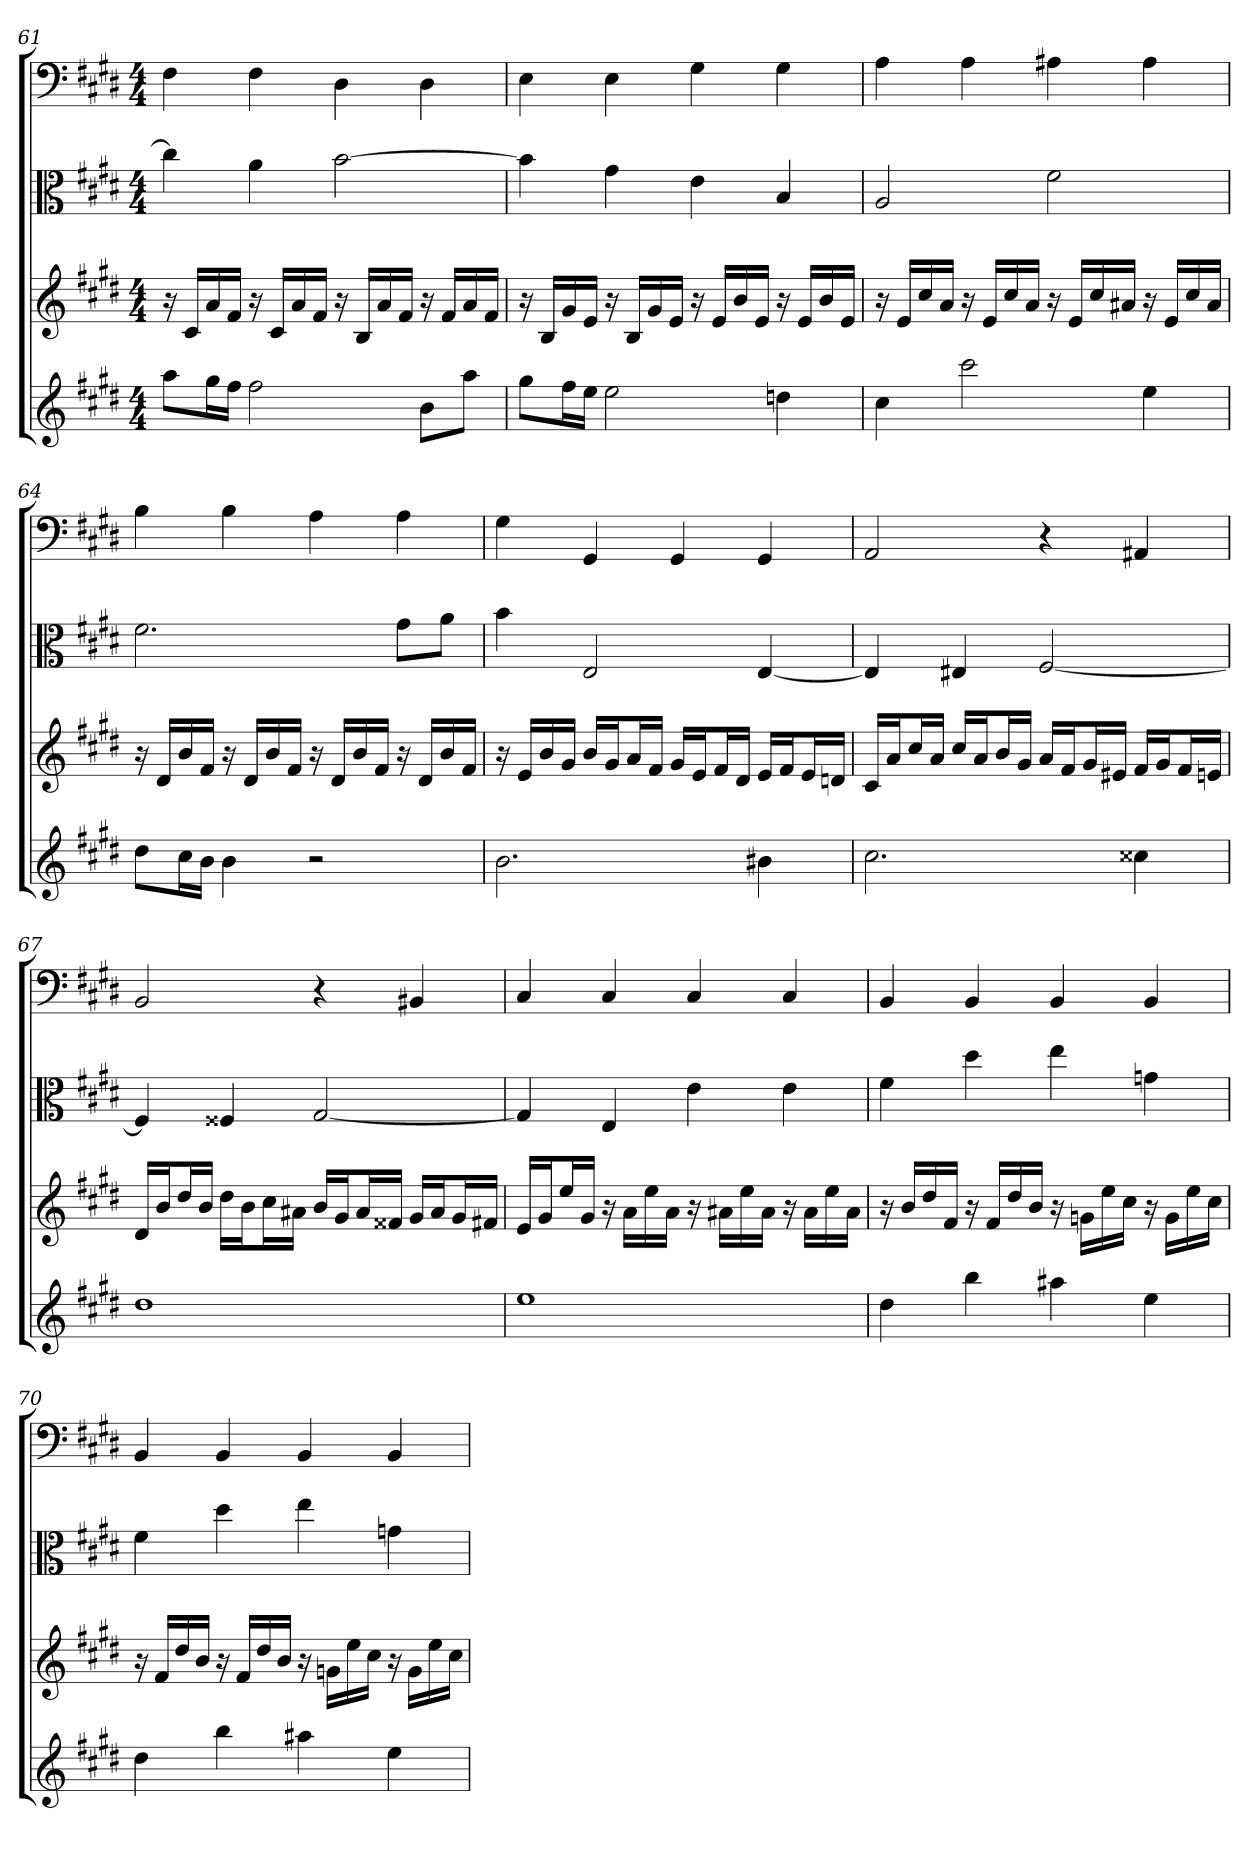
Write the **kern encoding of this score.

**kern	**kern	**kern	**kern
*part4	*part3	*part2	*part1
*staff4	*staff3	*staff2	*staff1
*	*	*clefC3	*clefF4
*k[f#c#g#d#]	*k[f#c#g#d#]	*k[f#c#g#d#]	*k[f#c#g#d#]
*E:	*E:	*E:	*E:
*M4/4	*M4/4	*M4/4	*M4/4
=61	=61	=61	=61
8aaL	16r	4cc#]	4F#
.	16c#LL	.	.
16gg#L	16a	.	.
16ff#JJ	16f#JJ	.	.
2ff#	16r	4a	4F#
.	16c#LL	.	.
.	16a	.	.
.	16f#JJ	.	.
.	16r	[2b	4D#
.	16BLL	.	.
.	16a	.	.
.	16f#JJ	.	.
8bL	16r	.	4D#
.	16f#LL	.	.
8aaJ	16a	.	.
.	16f#JJ	.	.
=62	=62	=62	=62
8gg#L	16r	4b]	4E
.	16BLL	.	.
16ff#L	16g#	.	.
16eeJJ	16eJJ	.	.
2ee	16r	4g#	4E
.	16BLL	.	.
.	16g#	.	.
.	16eJJ	.	.
.	16r	4e	4G#
.	16eLL	.	.
.	16b	.	.
.	16eJJ	.	.
4ddn	16r	4B	4G#
.	16eLL	.	.
.	16b	.	.
.	16eJJ	.	.
=63	=63	=63	=63
4cc#	16r	2A	4A
.	16eLL	.	.
.	16cc#	.	.
.	16aJJ	.	.
2ccc#	16r	.	4A
.	16eLL	.	.
.	16cc#	.	.
.	16aJJ	.	.
.	16r	2f#	4A#X
.	16eLL	.	.
.	16cc#	.	.
.	16a#XJJ	.	.
4ee	16r	.	4A#
.	16eLL	.	.
.	16cc#	.	.
.	16a#JJ	.	.
=64	=64	=64	=64
8dd#L	16r	2.f#	4B
.	16d#LL	.	.
16cc#L	16b	.	.
16bJJ	16f#JJ	.	.
4b	16r	.	4B
.	16d#LL	.	.
.	16b	.	.
.	16f#JJ	.	.
2r	16r	.	4A
.	16d#LL	.	.
.	16b	.	.
.	16f#JJ	.	.
.	16r	8g#\L	4A
.	16d#LL	.	.
.	16b	8a\J	.
.	16f#JJ	.	.
=65	=65	=65	=65
2.b	16r	4b	4G#
.	16eLL	.	.
.	16b	.	.
.	16g#JJ	.	.
.	16bLL	2E	4GG#
.	16g#J	.	.
.	16aL	.	.
.	16f#JJ	.	.
.	16g#LL	.	4GG#
.	16eJ	.	.
.	16f#L	.	.
.	16d#JJ	.	.
4b#X	16eLL	[4E	4GG#
.	16f#J	.	.
.	16eL	.	.
.	16dnJJ	.	.
=66	=66	=66	=66
2.cc#	16c#LL	4E]	2AA
.	16aJ	.	.
.	16cc#L	.	.
.	16aJJ	.	.
.	16cc#LL	4E#X	.
.	16aJ	.	.
.	16bL	.	.
.	16g#JJ	.	.
.	16aLL	[2F#	4r
.	16f#J	.	.
.	16g#L	.	.
.	16e#XJJ	.	.
4cc##X	16f#LL	.	4AA#X
.	16g#J	.	.
.	16f#L	.	.
.	16enJJ	.	.
=67	=67	=67	=67
1dd#	16d#LL	4F#]	2BB
.	16bJ	.	.
.	16dd#L	.	.
.	16bJJ	.	.
.	16dd#LL	4F##X	.
.	16bJ	.	.
.	16cc#L	.	.
.	16a#XJJ	.	.
.	16bLL	[2G#	4r
.	16g#J	.	.
.	16a#L	.	.
.	16f##XJJ	.	.
.	16g#LL	.	4BB#X
.	16a#J	.	.
.	16g#L	.	.
.	16f#XJJ	.	.
=68	=68	=68	=68
1ee	16eLL	4G#]	4C#
.	16g#J	.	.
.	16eeL	.	.
.	16g#JJ	.	.
.	16r	4E	4C#
.	16aLL	.	.
.	16ee	.	.
.	16aJJ	.	.
.	16r	4e	4C#
.	16a#XLL	.	.
.	16ee	.	.
.	16a#JJ	.	.
.	16r	4e	4C#
.	16a#LL	.	.
.	16ee	.	.
.	16a#JJ	.	.
=69	=69	=69	=69
4dd#	16r	4f#	4BB
.	16bLL	.	.
.	16dd#	.	.
.	16f#JJ	.	.
4bb	16r	4dd#	4BB
.	16f#LL	.	.
.	16dd#	.	.
.	16bJJ	.	.
4aa#X	16r	4ee	4BB
.	16gnLL	.	.
.	16ee	.	.
.	16cc#JJ	.	.
4ee	16r	4gn	4BB
.	16gLL	.	.
.	16ee	.	.
.	16cc#JJ	.	.
=70	=70	=70	=70
4dd#	16r	4f#	4BB
.	16f#LL	.	.
.	16dd#	.	.
.	16bJJ	.	.
4bb	16r	4dd#	4BB
.	16f#LL	.	.
.	16dd#	.	.
.	16bJJ	.	.
4aa#X	16r	4ee	4BB
.	16gnLL	.	.
.	16ee	.	.
.	16cc#JJ	.	.
4ee	16r	4gn	4BB
.	16gLL	.	.
.	16ee	.	.
.	16cc#JJ	.	.
=	=	=	=
*-	*-	*-	*-
